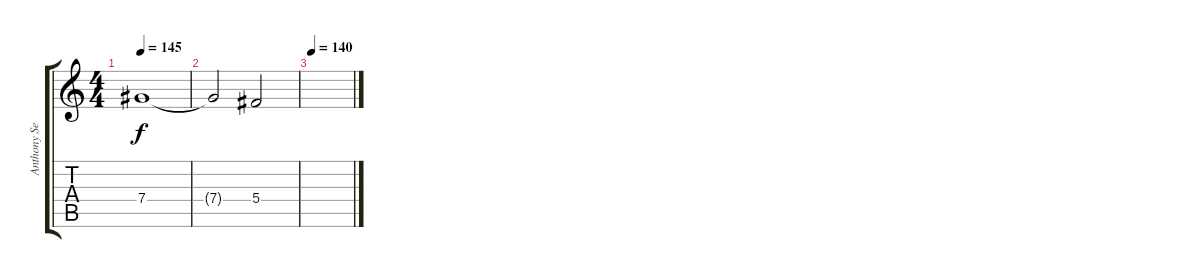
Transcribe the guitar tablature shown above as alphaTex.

\track ("Anthony Sepe (Solo)" "Anthony Se") {instrument distortionguitar}
\staff {score tabs}
\tuning (Eb4 Bb3 Gb3 Db3 Ab2 Db2) {hide}
\ts (4 4)
\tempo 145
\clef g2
\ks c
7.4{t}.1{dy f} |
7.4{t}.2 5.4.2 |
\tempo 140
